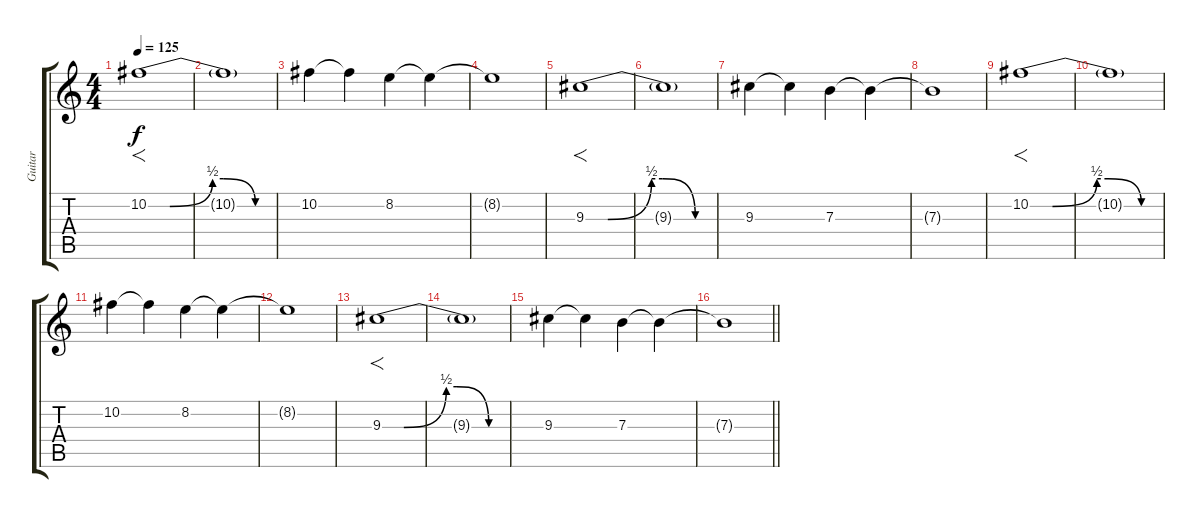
\track ("Guitar" "Guitar") {instrument overdrivenguitar}
\staff {score tabs}
\tuning (Db4 Ab3 E3 B2 Gb2 B1) {hide}
\ts (4 4)
\tempo 125
\clef g2
\ks c
10.2{be (custom 0 0 10 0 30 2 35 2 50 0 60 0)}.1{f dy f instrument overdrivenguitar} |
10.2{t}.1 |
10.2.4 10.2{t}.4 8.2.4 8.2{t}.4 |
8.2{t}.1 |
9.3{be (custom 0 0 10 0 30 2 35 2 50 0 60 0)}.1{f} |
9.3{t}.1 |
9.3.4 9.3{t}.4 7.3.4 7.3{t}.4 |
7.3{t}.1 |
10.2{be (custom 0 0 10 0 30 2 35 2 50 0 60 0)}.1{f} |
10.2{t}.1 |
10.2.4 10.2{t}.4 8.2.4 8.2{t}.4 |
8.2{t}.1 |
9.3{be (custom 0 0 10 0 30 2 35 2 50 0 60 0)}.1{f} |
9.3{t}.1 |
9.3.4 9.3{t}.4 7.3.4 7.3{t}.4 |
\barLineRight lightlight
7.3{t}.1
